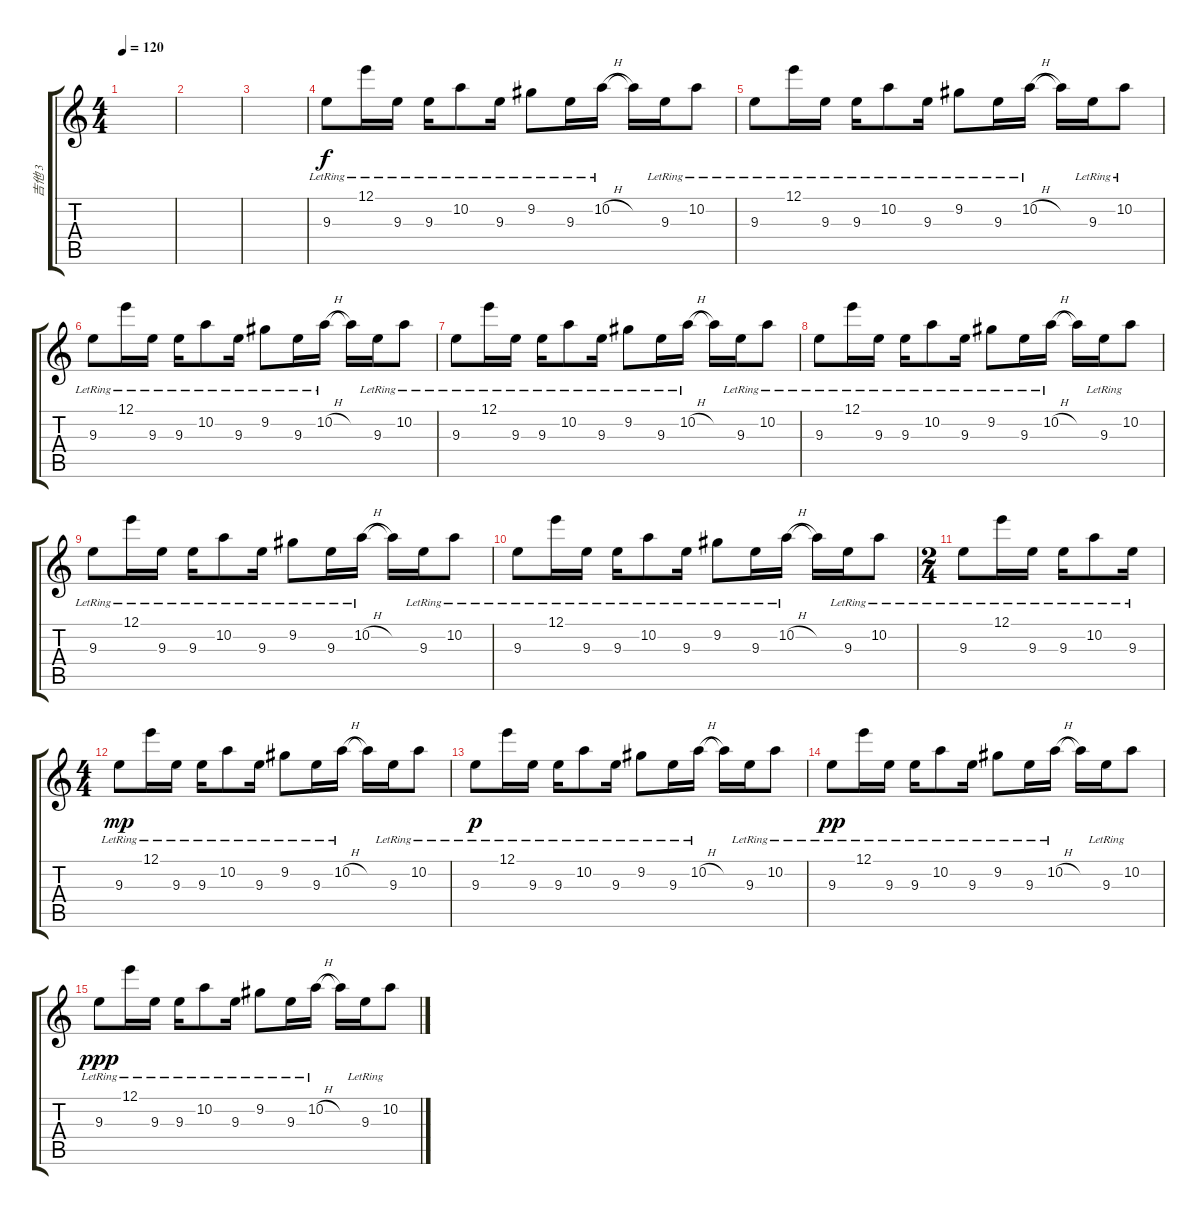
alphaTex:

\track ("吉他 3" "吉他 3") {instrument acousticguitarsteel}
\staff {score tabs}
\tuning (E4 B3 G3 D3 A2 E2) {hide}
\ts (4 4)
\tempo 120
\clef g2
\ks c
|
|
|
9.3{lr}.8 12.1{lr}.16 9.3{lr}.16 9.3{lr}.16 10.2{lr}.8 9.3{lr}.16 9.2{lr}.8 9.3{lr}.16 10.2{h lr}.16 10.2{t}.16 9.3{lr}.16 10.2{lr}.8 |
9.3{lr}.8 12.1{lr}.16 9.3{lr}.16 9.3{lr}.16 10.2{lr}.8 9.3{lr}.16 9.2{lr}.8 9.3{lr}.16 10.2{h lr}.16 10.2{t}.16 9.3{lr}.16 10.2{lr}.8 |
9.3{lr}.8 12.1{lr}.16 9.3{lr}.16 9.3{lr}.16 10.2{lr}.8 9.3{lr}.16 9.2{lr}.8 9.3{lr}.16 10.2{h lr}.16 10.2{t}.16 9.3{lr}.16 10.2{lr}.8 |
9.3{lr}.8 12.1{lr}.16 9.3{lr}.16 9.3{lr}.16 10.2{lr}.8 9.3{lr}.16 9.2{lr}.8 9.3{lr}.16 10.2{h lr}.16 10.2{t}.16 9.3{lr}.16 10.2{lr}.8 |
9.3{lr}.8 12.1{lr}.16 9.3{lr}.16 9.3{lr}.16 10.2{lr}.8 9.3{lr}.16 9.2{lr}.8 9.3{lr}.16 10.2{h lr}.16 10.2{t}.16 9.3{lr}.16 10.2{lr}.8 |
9.3{lr}.8 12.1{lr}.16 9.3{lr}.16 9.3{lr}.16 10.2{lr}.8 9.3{lr}.16 9.2{lr}.8 9.3{lr}.16 10.2{h lr}.16 10.2{t}.16 9.3{lr}.16 10.2{lr}.8 |
9.3{lr}.8 12.1{lr}.16 9.3{lr}.16 9.3{lr}.16 10.2{lr}.8 9.3{lr}.16 9.2{lr}.8 9.3{lr}.16 10.2{h lr}.16 10.2{t}.16 9.3{lr}.16 10.2{lr}.8 |
\ts (2 4)
9.3{lr}.8 12.1{lr}.16 9.3{lr}.16 9.3{lr}.16 10.2{lr}.8 9.3{lr}.16 |
\ts (4 4)
9.3{lr}.8{dy mp} 12.1{lr}.16 9.3{lr}.16 9.3{lr}.16 10.2{lr}.8 9.3{lr}.16 9.2{lr}.8 9.3{lr}.16 10.2{h lr}.16 10.2{t}.16 9.3{lr}.16 10.2{lr}.8 |
9.3{lr}.8{dy p} 12.1{lr}.16 9.3{lr}.16 9.3{lr}.16 10.2{lr}.8 9.3{lr}.16 9.2{lr}.8 9.3{lr}.16 10.2{h lr}.16 10.2{t}.16 9.3{lr}.16 10.2{lr}.8 |
9.3{lr}.8{dy pp} 12.1{lr}.16 9.3{lr}.16 9.3{lr}.16 10.2{lr}.8 9.3{lr}.16 9.2{lr}.8 9.3{lr}.16 10.2{h lr}.16 10.2{t}.16 9.3{lr}.16 10.2{lr}.8 |
9.3{lr}.8{dy ppp} 12.1{lr}.16 9.3{lr}.16 9.3{lr}.16 10.2{lr}.8 9.3{lr}.16 9.2{lr}.8 9.3{lr}.16 10.2{h lr}.16 10.2{t}.16 9.3{lr}.16 10.2{lr}.8
